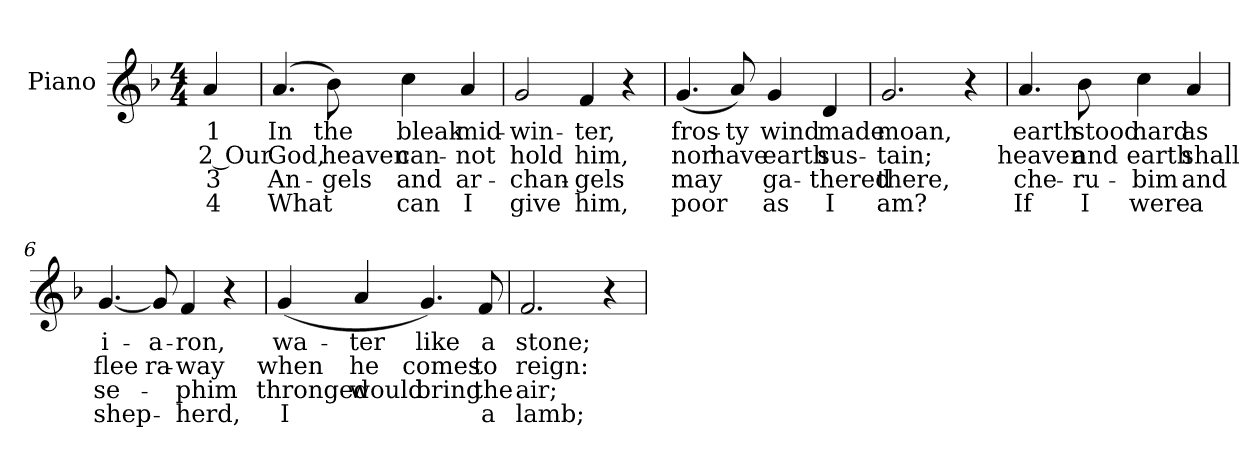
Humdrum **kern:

**kern	**text	**text	**text	**text
*part1	*part1	*part1	*part1	*part1
*staff1	*staff1	*staff1	*staff1	*staff1
*I"Piano	*	*	*	*
*I'Pno.	*	*	*	*
!!LO:PB:g=z
*clefG2	*	*	*	*
*k[b-]	*	*	*	*
*F:	*	*	*	*
*M4/4	*	*	*	*
=	=	=	=	=
!	!LO:LY:b:color=#000000	!LO:LY:b:color=#000000	!LO:LY:b:color=#000000	!LO:LY:b:color=#000000
4ai/	1	2 Our	3	4
=1	=1	=1	=1	=1
!	!LO:LY:b:color=#000000	!LO:LY:b:color=#000000	!LO:LY:b:color=#000000	!LO:LY:b:color=#000000
(4.ai/	In	God,	An-	-What
!	!LO:LY:b:color=#000000	!LO:LY:b:color=#000000	!LO:LY:b:color=#000000	!
8b-i\)	the	heaven	gels	.
!	!LO:LY:b:color=#000000	!LO:LY:b:color=#000000	!LO:LY:b:color=#000000	!LO:LY:b:color=#000000
4cci\	bleak	can-	and	can
!	!LO:LY:b:color=#000000	!LO:LY:b:color=#000000	!LO:LY:b:color=#000000	!LO:LY:b:color=#000000
4ai/	mid-	-not	ar-	-I
=2	=2	=2	=2	=2
!	!LO:LY:b:color=#000000	!LO:LY:b:color=#000000	!LO:LY:b:color=#000000	!LO:LY:b:color=#000000
2gi/	-win-	hold	chan-	-give
!	!LO:LY:b:color=#000000	!LO:LY:b:color=#000000	!LO:LY:b:color=#000000	!LO:LY:b:color=#000000
4fi/	-ter,	him,	gels	him,
4r	.	.	.	.
=3	=3	=3	=3	=3
!	!LO:LY:b:color=#000000	!LO:LY:b:color=#000000	!LO:LY:b:color=#000000	!LO:LY:b:color=#000000
(4.gi/	fros-	nor	may	poor
!	!LO:LY:b:color=#000000	!LO:LY:b:color=#000000	!	!
8ai/)	-ty	have	.	.
!	!LO:LY:b:color=#000000	!LO:LY:b:color=#000000	!LO:LY:b:color=#000000	!LO:LY:b:color=#000000
4gi/	wind	earth	ga-	-as
!	!LO:LY:b:color=#000000	!LO:LY:b:color=#000000	!LO:LY:b:color=#000000	!LO:LY:b:color=#000000
4di/	made	sus-	thered	I
!!LO:LB:g=z
=4	=4	=4	=4	=4
!	!LO:LY:b:color=#000000	!LO:LY:b:color=#000000	!LO:LY:b:color=#000000	!LO:LY:b:color=#000000
2.gi/	moan,	-tain;	there,	am?
4r	.	.	.	.
=5	=5	=5	=5	=5
!	!LO:LY:b:color=#000000	!LO:LY:b:color=#000000	!LO:LY:b:color=#000000	!LO:LY:b:color=#000000
4.ai/	earth	heaven	che-	-If
!	!LO:LY:b:color=#000000	!LO:LY:b:color=#000000	!LO:LY:b:color=#000000	!LO:LY:b:color=#000000
8b-i\	stood	and	ru-	-I
!	!LO:LY:b:color=#000000	!LO:LY:b:color=#000000	!LO:LY:b:color=#000000	!LO:LY:b:color=#000000
4cci\	hard	earth	bim	were
!	!LO:LY:b:color=#000000	!LO:LY:b:color=#000000	!LO:LY:b:color=#000000	!LO:LY:b:color=#000000
4ai/	as	shall	and	a
=6	=6	=6	=6	=6
!	!LO:LY:b:color=#000000	!LO:LY:b:color=#000000	!LO:LY:b:color=#000000	!LO:LY:b:color=#000000
[4.gi/	i-	flee	se-	-shep-
!	!LO:LY:b:color=#000000	!LO:LY:b:color=#000000	!	!
8gi/]	a-	-ra-	.	.
!	!LO:LY:b:color=#000000	!LO:LY:b:color=#000000	!LO:LY:b:color=#000000	!LO:LY:b:color=#000000
4fi/	-ron,	-way	-phim	herd,
4r	.	.	.	.
=7	=7	=7	=7	=7
!	!LO:LY:b:color=#000000	!LO:LY:b:color=#000000	!LO:LY:b:color=#000000	!LO:LY:b:color=#000000
(4gi/	wa-	when	thronged	I
!	!LO:LY:b:color=#000000	!LO:LY:b:color=#000000	!LO:LY:b:color=#000000	!
4ai/	-ter	he	would	.
!	!LO:LY:b:color=#000000	!LO:LY:b:color=#000000	!LO:LY:b:color=#000000	!
4.gi/)	like	comes	bring	.
!	!LO:LY:b:color=#000000	!LO:LY:b:color=#000000	!LO:LY:b:color=#000000	!LO:LY:b:color=#000000
8fi/	a	to	the	a
!!LO:LB:g=z
=8	=8	=8	=8	=8
!	!LO:LY:b:color=#000000	!LO:LY:b:color=#000000	!LO:LY:b:color=#000000	!LO:LY:b:color=#000000
2.fi/	stone;	reign:	air;	lamb;
4r	.	.	.	.
=	=	=	=	=
*-	*-	*-	*-	*-
